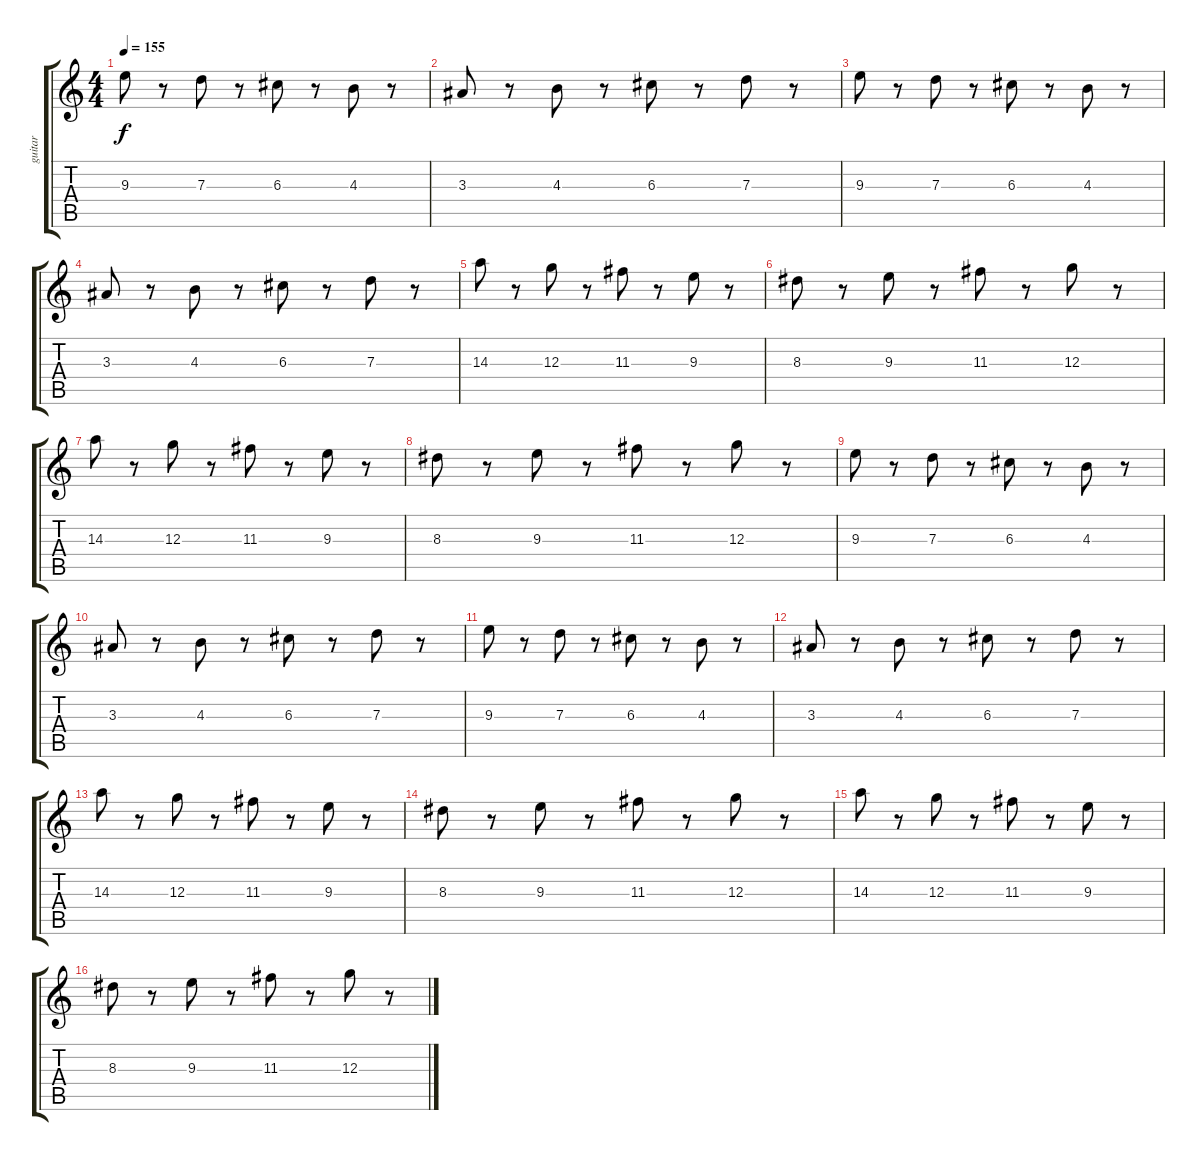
\track ("guitar" "guitar") {instrument acousticguitarnylon}
\staff {score tabs}
\tuning (E4 B3 G3 D3 A2 E2) {hide}
\ts (4 4)
\tempo 155
\clef g2
\ks c
9.3.8{dy f instrument acousticguitarnylon} r.8 7.3.8 r.8 6.3.8 r.8 4.3.8 r.8 |
3.3.8 r.8 4.3.8 r.8 6.3.8 r.8 7.3.8 r.8 |
9.3.8 r.8 7.3.8 r.8 6.3.8 r.8 4.3.8 r.8 |
3.3.8 r.8 4.3.8 r.8 6.3.8 r.8 7.3.8 r.8 |
14.3.8 r.8 12.3.8 r.8 11.3.8 r.8 9.3.8 r.8 |
8.3.8 r.8 9.3.8 r.8 11.3.8 r.8 12.3.8 r.8 |
14.3.8 r.8 12.3.8 r.8 11.3.8 r.8 9.3.8 r.8 |
8.3.8 r.8 9.3.8 r.8 11.3.8 r.8 12.3.8 r.8 |
9.3.8 r.8 7.3.8 r.8 6.3.8 r.8 4.3.8 r.8 |
3.3.8 r.8 4.3.8 r.8 6.3.8 r.8 7.3.8 r.8 |
9.3.8 r.8 7.3.8 r.8 6.3.8 r.8 4.3.8 r.8 |
3.3.8 r.8 4.3.8 r.8 6.3.8 r.8 7.3.8 r.8 |
14.3.8 r.8 12.3.8 r.8 11.3.8 r.8 9.3.8 r.8 |
8.3.8 r.8 9.3.8 r.8 11.3.8 r.8 12.3.8 r.8 |
14.3.8 r.8 12.3.8 r.8 11.3.8 r.8 9.3.8 r.8 |
8.3.8 r.8 9.3.8 r.8 11.3.8 r.8 12.3.8 r.8
